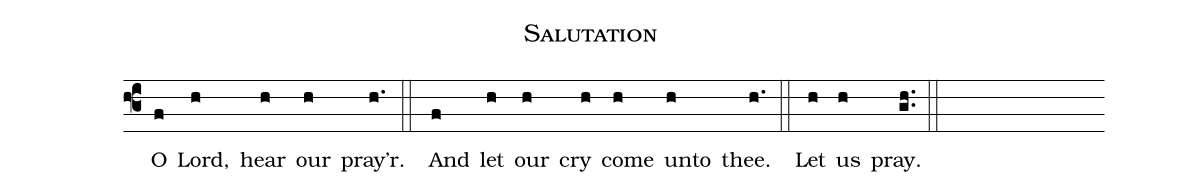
name: Salutation;
%%
(f3)
℣ O(f) Lord,(h) hear(h) our(h) pray'r.(h.) (::)
℟ And(f) let(h) our(h) cry(h) come(h) unto(h) thee.(h.) (::)
℣ Let(h) us(h) pray.(g.h.) (::)
